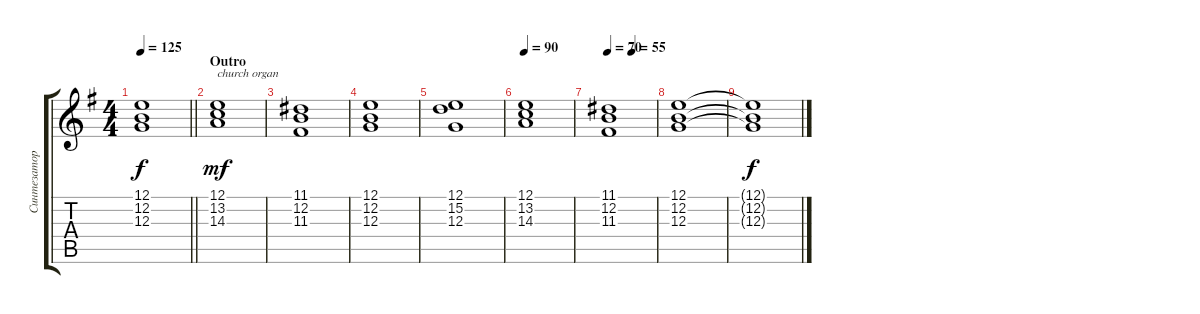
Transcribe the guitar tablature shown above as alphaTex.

\track ("Синтезатор" "Синтезатор") {instrument choiraahs}
\staff {score tabs}
\tuning (E4 B3 G3 D3 A2 E2) {hide}
\ts (4 4)
\tempo 125
\clef g2
\barLineRight lightlight
\ks eminor
(12.1{t} 12.2{t} 12.3{t}).1{dy f} |
\section ("" "Outro")
(12.1 13.2 14.3).1{txt "church organ" dy mf instrument churchorgan} |
(11.1 12.2 11.3).1 |
(12.1 12.2 12.3).1 |
(12.1 15.2 12.3).1 |
\tempo 90
(12.1 13.2 14.3).1 |
\tempo 70
\tempo (55 0.5)
(11.1 12.2 11.3).1 |
(12.1 12.2 12.3).1 |
(12.1{t} 12.2{t} 12.3{t}).1{dy f}
